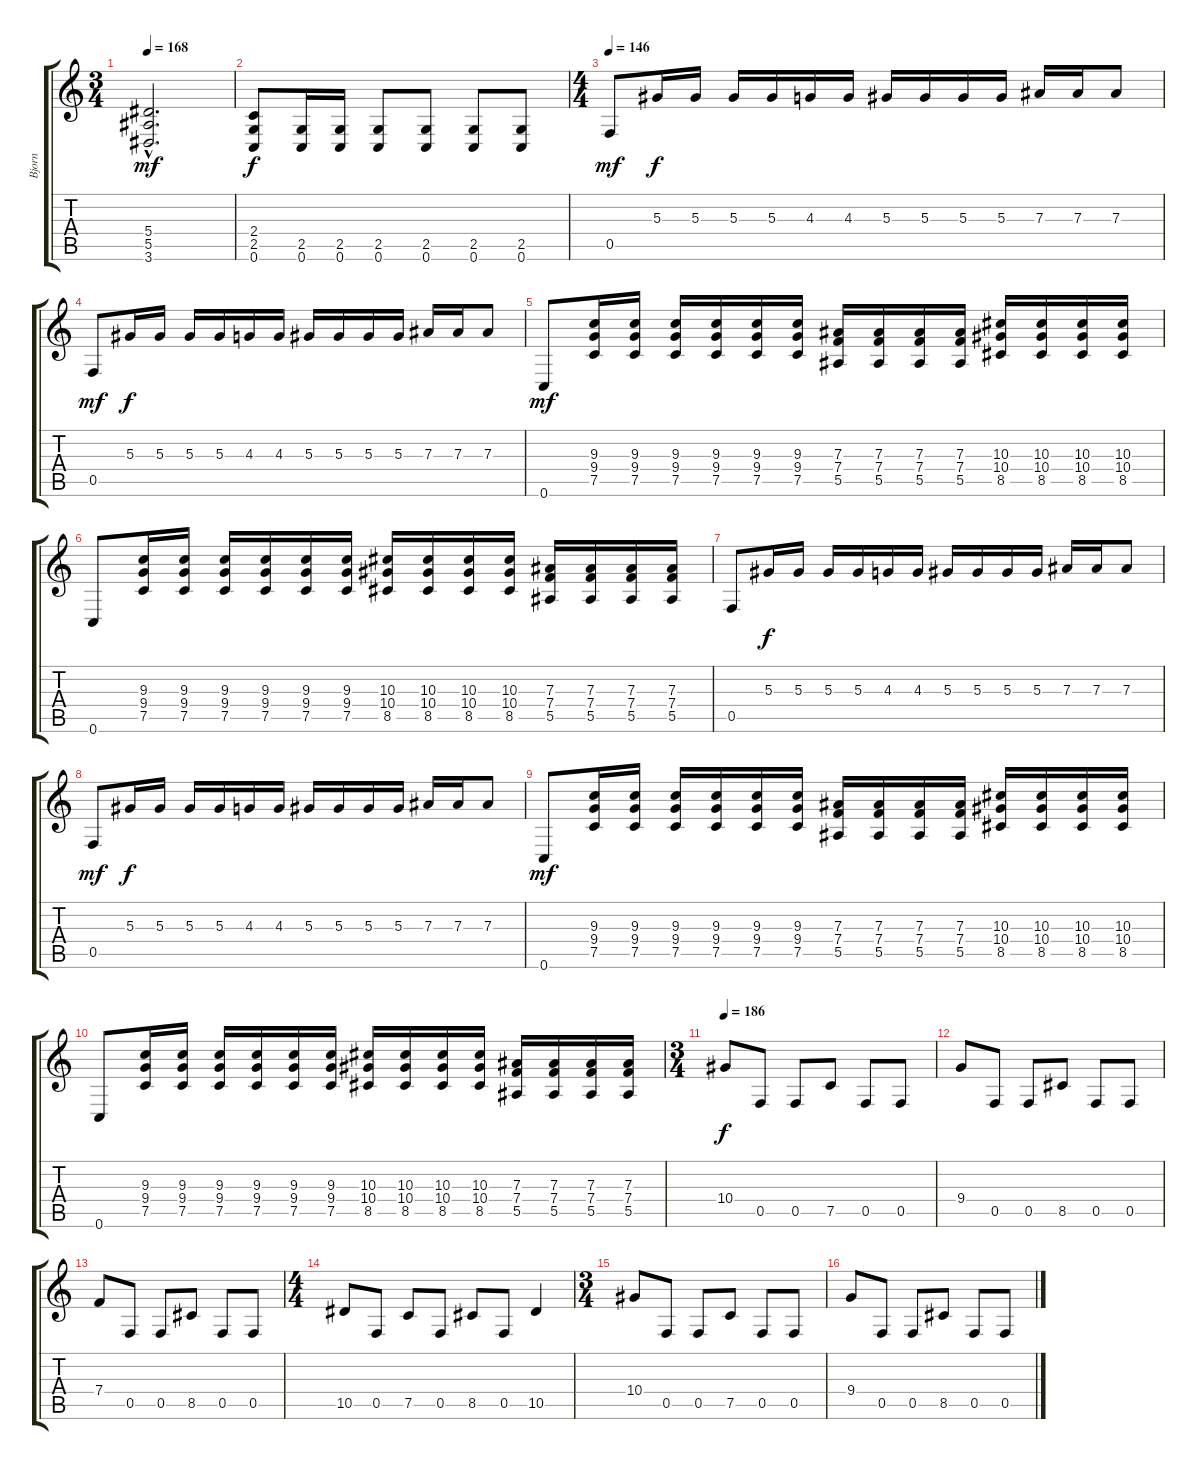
\track ("Bjorn" "Bjorn") {instrument distortionguitar}
\staff {score tabs}
\tuning (C4 G3 Eb3 Bb2 F2 C2) {hide}
\ts (3 4)
\tempo 168
\clef g2
\ks c
(5.4{hac} 5.5{hac} 3.6{hac}).2{d dy mf} |
(2.4 2.5 0.6).8{dy f} (2.5 0.6).16 (2.5 0.6).16 (2.5 0.6).8 (2.5 0.6).8 (2.5 0.6).8 (2.5 0.6).8 |
\ts (4 4)
\tempo 146
0.5.8{dy mf} 5.3.16{dy f} 5.3.16 5.3.16 5.3.16 4.3.16 4.3.16 5.3.16 5.3.16 5.3.16 5.3.16 7.3.16 7.3.16 7.3.8 |
0.5.8{dy mf} 5.3.16{dy f} 5.3.16 5.3.16 5.3.16 4.3.16 4.3.16 5.3.16 5.3.16 5.3.16 5.3.16 7.3.16 7.3.16 7.3.8 |
0.6.8{dy mf} (9.3 9.4 7.5).16 (9.3 9.4 7.5).16 (9.3 9.4 7.5).16 (9.3 9.4 7.5).16 (9.3 9.4 7.5).16 (9.3 9.4 7.5).16 (7.3 7.4 5.5).16 (7.3 7.4 5.5).16 (7.3 7.4 5.5).16 (7.3 7.4 5.5).16 (10.3 10.4 8.5).16 (10.3 10.4 8.5).16 (10.3 10.4 8.5).16 (10.3 10.4 8.5).16 |
0.6.8 (9.3 9.4 7.5).16 (9.3 9.4 7.5).16 (9.3 9.4 7.5).16 (9.3 9.4 7.5).16 (9.3 9.4 7.5).16 (9.3 9.4 7.5).16 (10.3 10.4 8.5).16 (10.3 10.4 8.5).16 (10.3 10.4 8.5).16 (10.3 10.4 8.5).16 (7.3 7.4 5.5).16 (7.3 7.4 5.5).16 (7.3 7.4 5.5).16 (7.3 7.4 5.5).16 |
0.5.8 5.3.16{dy f} 5.3.16 5.3.16 5.3.16 4.3.16 4.3.16 5.3.16 5.3.16 5.3.16 5.3.16 7.3.16 7.3.16 7.3.8 |
0.5.8{dy mf} 5.3.16{dy f} 5.3.16 5.3.16 5.3.16 4.3.16 4.3.16 5.3.16 5.3.16 5.3.16 5.3.16 7.3.16 7.3.16 7.3.8 |
0.6.8{dy mf} (9.3 9.4 7.5).16 (9.3 9.4 7.5).16 (9.3 9.4 7.5).16 (9.3 9.4 7.5).16 (9.3 9.4 7.5).16 (9.3 9.4 7.5).16 (7.3 7.4 5.5).16 (7.3 7.4 5.5).16 (7.3 7.4 5.5).16 (7.3 7.4 5.5).16 (10.3 10.4 8.5).16 (10.3 10.4 8.5).16 (10.3 10.4 8.5).16 (10.3 10.4 8.5).16 |
0.6.8 (9.3 9.4 7.5).16 (9.3 9.4 7.5).16 (9.3 9.4 7.5).16 (9.3 9.4 7.5).16 (9.3 9.4 7.5).16 (9.3 9.4 7.5).16 (10.3 10.4 8.5).16 (10.3 10.4 8.5).16 (10.3 10.4 8.5).16 (10.3 10.4 8.5).16 (7.3 7.4 5.5).16 (7.3 7.4 5.5).16 (7.3 7.4 5.5).16 (7.3 7.4 5.5).16 |
\ts (3 4)
\tempo 186
10.4.8{dy f} 0.5.8 0.5.8 7.5.8 0.5.8 0.5.8 |
9.4.8 0.5.8 0.5.8 8.5.8 0.5.8 0.5.8 |
7.4.8 0.5.8 0.5.8 8.5.8 0.5.8 0.5.8 |
\ts (4 4)
10.5.8 0.5.8 7.5.8 0.5.8 8.5.8 0.5.8 10.5.4 |
\ts (3 4)
10.4.8 0.5.8 0.5.8 7.5.8 0.5.8 0.5.8 |
9.4.8 0.5.8 0.5.8 8.5.8 0.5.8 0.5.8
